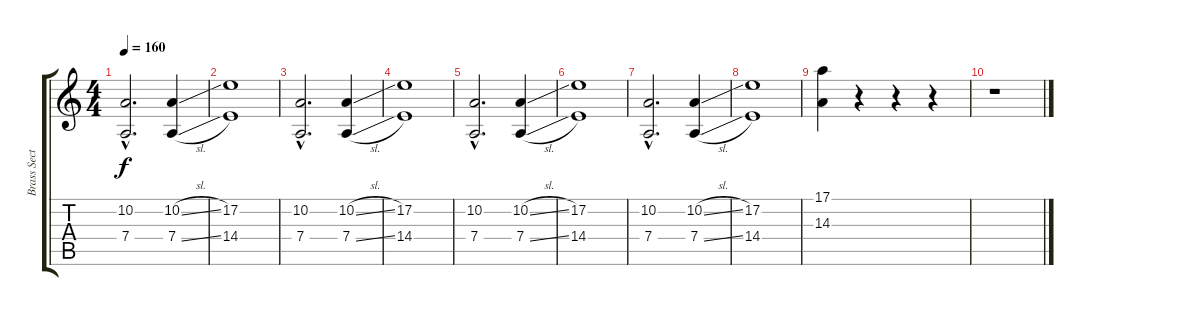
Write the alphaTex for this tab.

\track ("Brass Section" "Brass Sect") {instrument brasssection}
\staff {score tabs}
\tuning (E4 B3 G3 D3 A2 E2) {hide}
\ts (4 4)
\tempo 160
\clef g2
\ks c
(10.2{hac} 7.4{hac}).2{d dy f instrument brasssection} (10.2{sl} 7.4{sl}).4 |
(17.2 14.4).1 |
(10.2{hac} 7.4{hac}).2{d} (10.2{sl} 7.4{sl}).4 |
(17.2 14.4).1 |
(10.2{hac} 7.4{hac}).2{d instrument brasssection} (10.2{sl} 7.4{sl}).4 |
(17.2 14.4).1 |
(10.2{hac} 7.4{hac}).2{d} (10.2{sl} 7.4{sl}).4 |
(17.2 14.4).1 |
(17.1 14.3).4 r.4 r.4 r.4 |
r.1
